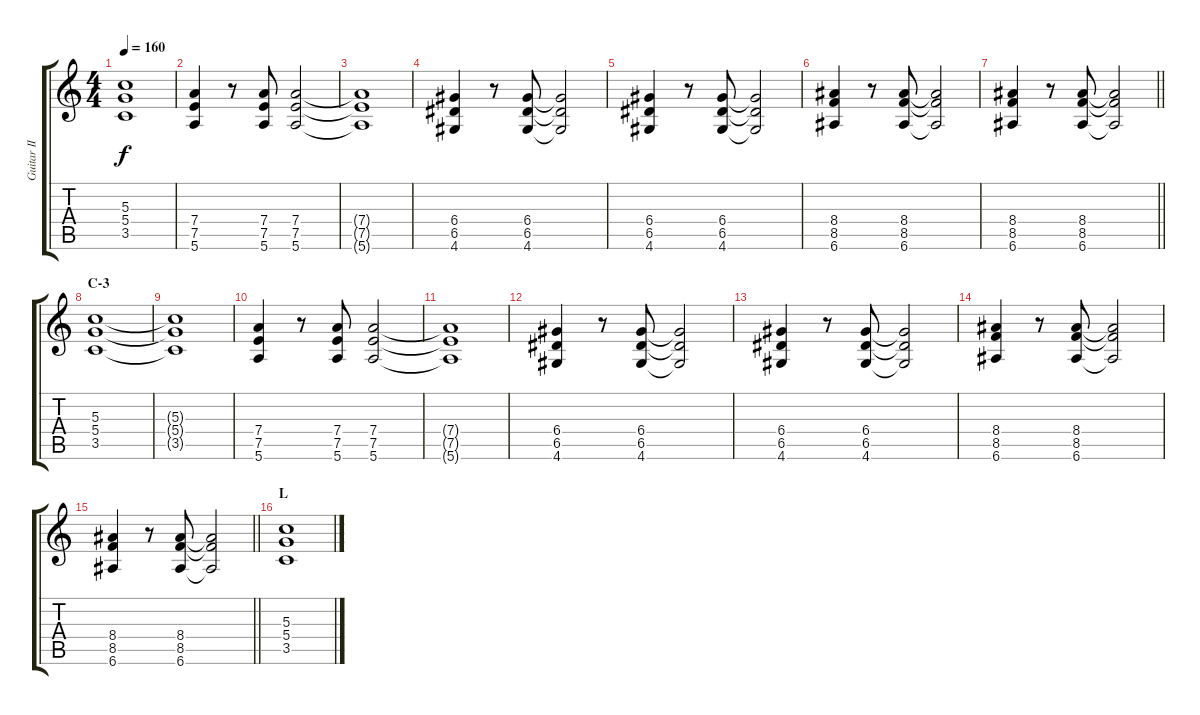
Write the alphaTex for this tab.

\track ("Guitar II" "Guitar II") {instrument overdrivenguitar}
\staff {score tabs}
\tuning (E4 B3 G3 D3 A2 E2) {hide}
\ts (4 4)
\tempo 160
\clef g2
\ks c
(5.3{t} 5.4{t} 3.5{t}).1{dy f} |
(7.4 7.5 5.6).4 r.8 (7.4 7.5 5.6).8 (7.4 7.5 5.6).2 |
(7.4{t} 7.5{t} 5.6{t}).1 |
(6.4 6.5 4.6).4 r.8 (6.4 6.5 4.6).8 (6.4{t} 6.5{t} 4.6{t}).2 |
(6.4 6.5 4.6).4 r.8 (6.4 6.5 4.6).8 (6.4{t} 6.5{t} 4.6{t}).2 |
(8.4 8.5 6.6).4 r.8 (8.4 8.5 6.6).8 (8.4{t} 8.5{t} 6.6{t}).2 |
\barLineRight lightlight
(8.4 8.5 6.6).4 r.8 (8.4 8.5 6.6).8 (8.4{t} 8.5{t} 6.6{t}).2 |
\section ("" "C-3")
(5.3 5.4 3.5).1 |
(5.3{t} 5.4{t} 3.5{t}).1 |
(7.4 7.5 5.6).4 r.8 (7.4 7.5 5.6).8 (7.4 7.5 5.6).2 |
(7.4{t} 7.5{t} 5.6{t}).1 |
(6.4 6.5 4.6).4 r.8 (6.4 6.5 4.6).8 (6.4{t} 6.5{t} 4.6{t}).2 |
(6.4 6.5 4.6).4 r.8 (6.4 6.5 4.6).8 (6.4{t} 6.5{t} 4.6{t}).2 |
(8.4 8.5 6.6).4 r.8 (8.4 8.5 6.6).8 (8.4{t} 8.5{t} 6.6{t}).2 |
\barLineRight lightlight
(8.4 8.5 6.6).4 r.8 (8.4 8.5 6.6).8 (8.4{t} 8.5{t} 6.6{t}).2 |
\section ("" "L")
(5.3 5.4 3.5).1
